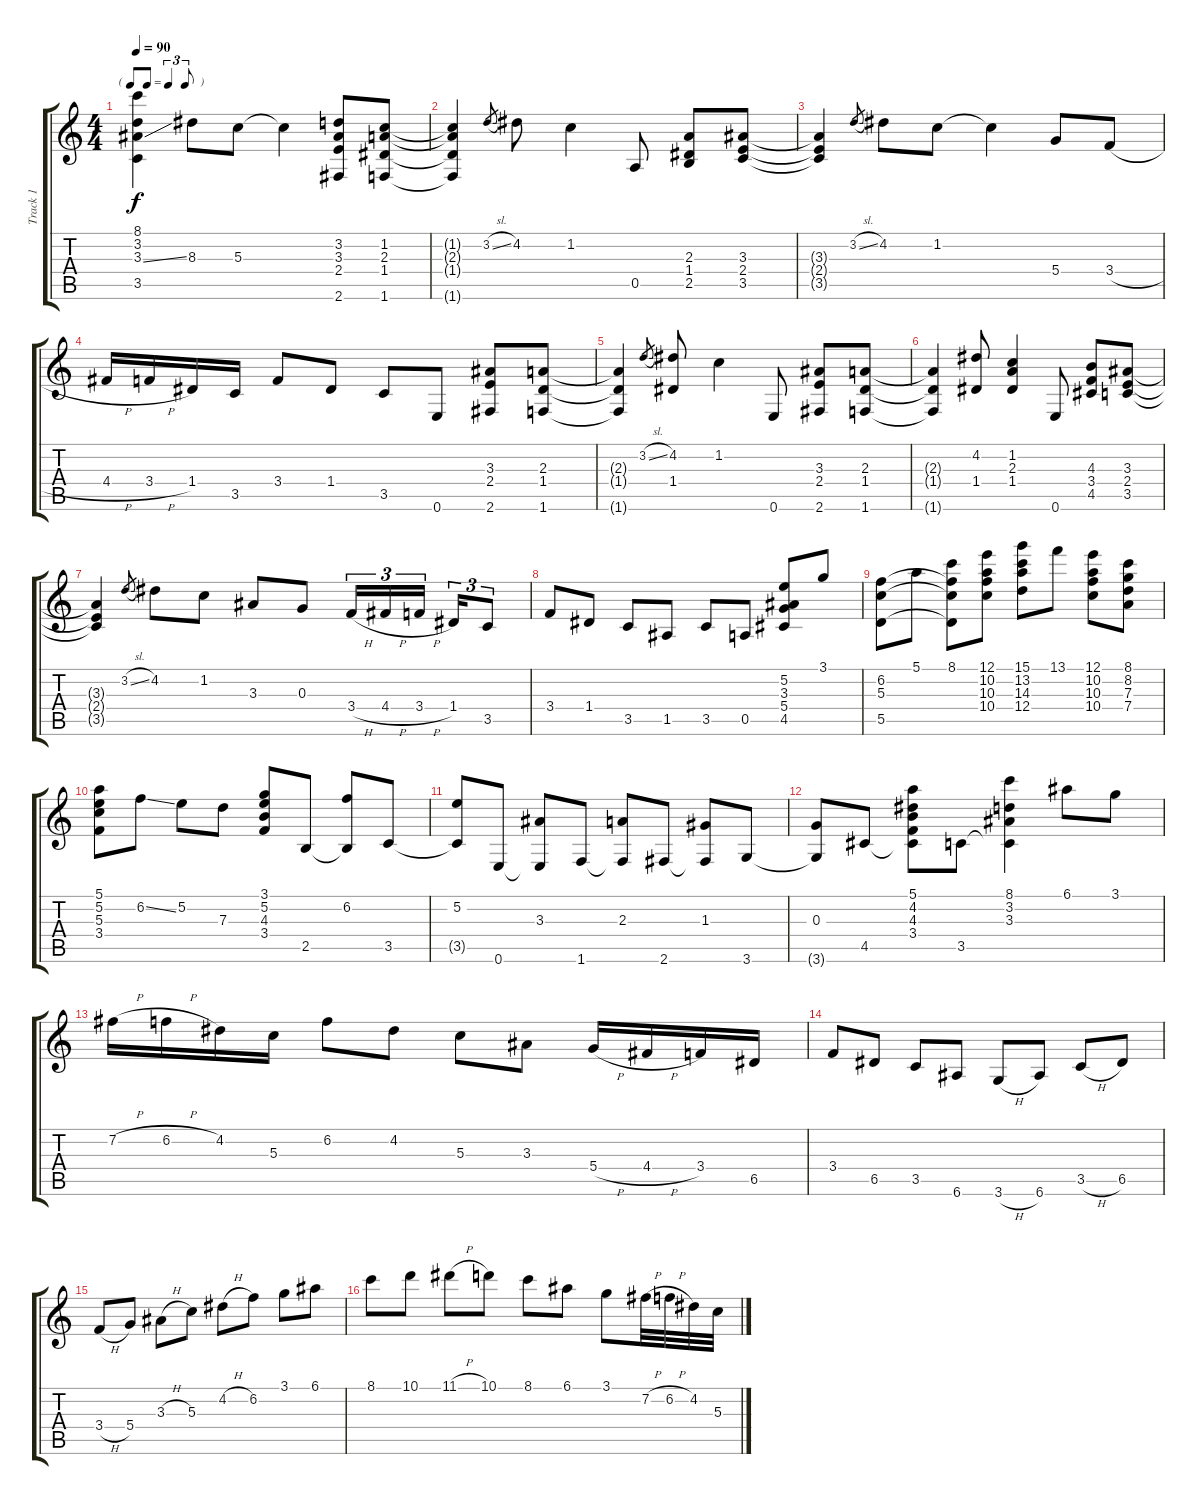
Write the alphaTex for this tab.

\track ("Track 1" "Track 1") {instrument electricguitarjazz}
\staff {score tabs}
\tuning (E4 B3 G3 D3 A2 E2) {hide}
\ts (4 4)
\tf triplet8th
\tempo 90
\clef g2
\ks c
(8.1 3.2 3.3{ss} 3.5{t}).4{dy f} 8.3.8 5.3.8 5.3{t}.4 (3.2 3.3 2.4 2.6).8 (1.2 2.3 1.4 1.6).8 |
(1.2{t} 2.3{t} 1.4{t} 1.6{t}).4 3.2{sl}.8{gr} 4.2.8 1.2.4 0.5.8 (2.3 1.4 2.5).8 (3.3 2.4 3.5).8 |
(3.3{t} 2.4{t} 3.5{t}).4 3.2{sl}.8{gr} 4.2.8 1.2.8 1.2{t}.4 5.4.8 3.4{h}.8 |
4.4{h}.16 3.4{h}.16 1.4.16 3.5.16 3.4.8 1.4.8 3.5.8 0.6.8 (3.3 2.4 2.6).8 (2.3 1.4 1.6).8 |
(2.3{t} 1.4{t} 1.6{t}).4 3.2{sl}.8{gr} (4.2 1.4).8 1.2.4 0.6.8 (3.3 2.4 2.6).8 (2.3 1.4 1.6).8 |
(2.3{t} 1.4{t} 1.6{t}).4 (4.2 1.4).8 (1.2 2.3 1.4).4 0.6.8 (4.3 3.4 4.5).8 (3.3 2.4 3.5).8 |
(3.3{t} 2.4{t} 3.5{t}).4 3.2{sl}.8{gr} 4.2.8 1.2.8 3.3.8 0.3.8 3.4{h}.16{tu (3 2)} 4.4{h}.16{tu (3 2)} 3.4{h}.16{tu (3 2)} 1.4.16{tu (3 2)} 3.5.8{tu (3 2)} |
3.4.8 1.4.8 3.5.8 1.5.8 3.5.8 0.5.8 (5.2 3.3 5.4 4.5).8 3.1.8 |
(6.2 5.3 5.5).8 5.1.8 (8.1 6.2{t} 5.3{t} 5.5{t}).8 (12.1 10.2 10.3 10.4).8 (15.1 13.2 14.3 12.4).8 13.1.8 (12.1 10.2 10.3 10.4).8 (8.1 8.2 7.3 7.4).8 |
(5.1 5.2 5.3 3.4).8 6.2{ss}.8 5.2.8 7.3.8 (3.1 5.2 4.3 3.4).8 2.5.8 (6.2 2.5{t}).8 3.5.8 |
(5.2 3.5{t}).8 0.6.8 (3.3 0.6{t}).8 1.6.8 (2.3 1.6{t}).8 2.6.8 (1.3 2.6{t}).8 3.6.8 |
(0.3 3.6{t}).8 4.5.8 (5.1 4.2 4.3 3.4 4.5{t}).8 3.5.8 (8.1 3.2 3.3 3.5{t}).4 6.1.8 3.1.8 |
7.2{h}.16 6.2{h}.16 4.2.16 5.3.16 6.2.8 4.2.8 5.3.8 3.3.8 5.4{h}.16 4.4{h}.16 3.4.16 6.5.16 |
3.4.8 6.5.8 3.5.8 6.6.8 3.6{h}.8 6.6.8 3.5{h}.8 6.5.8 |
3.4{h}.8 5.4.8 3.3{h}.8 5.3.8 4.2{h}.8 6.2.8 3.1.8 6.1.8 |
8.1.8 10.1.8 11.1{h}.8 10.1.8 8.1.8 6.1.8 3.1.8 7.2{h}.32 6.2{h}.32 4.2.32 5.3.32
